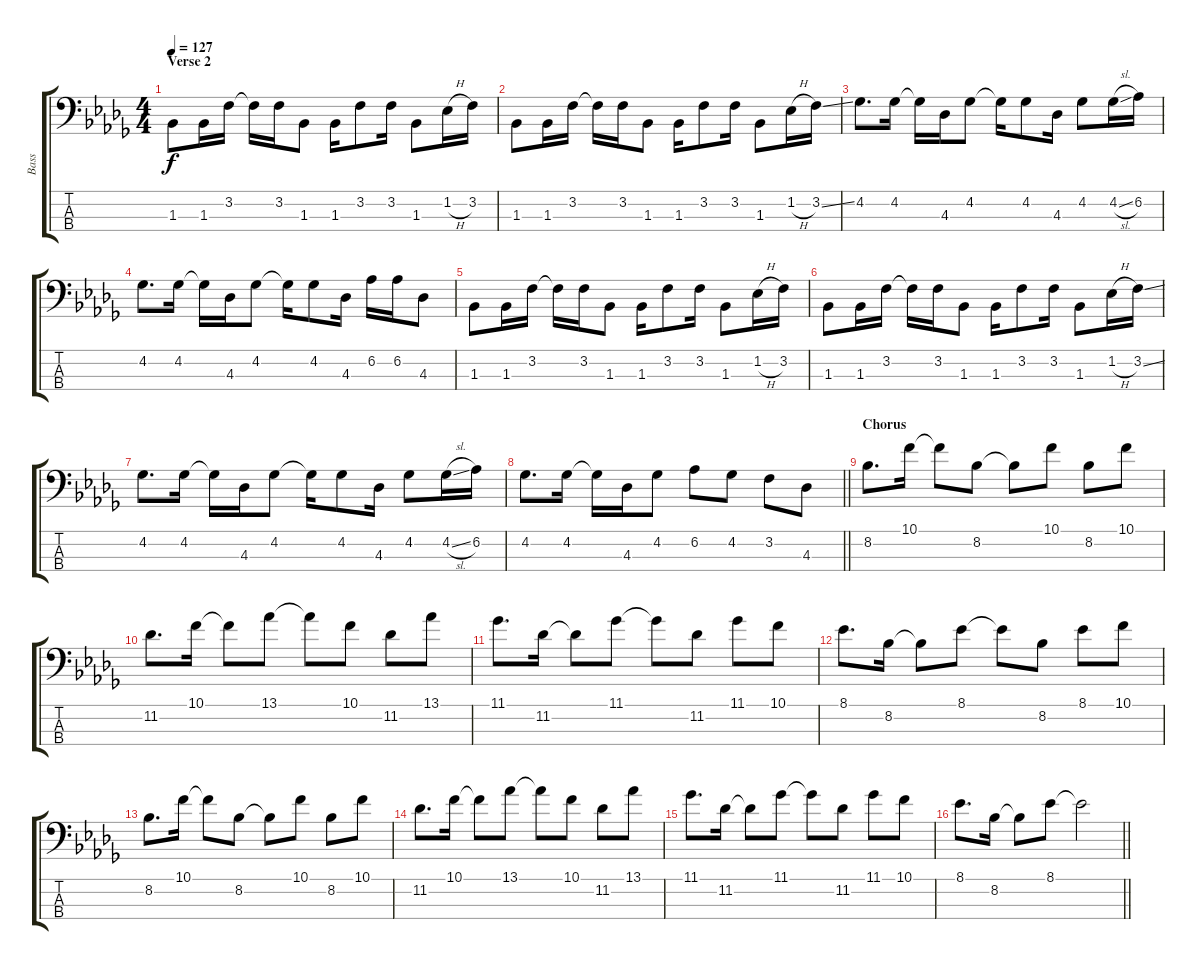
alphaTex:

\track ("Bass" "Bass") {instrument electricbassfinger}
\staff {score tabs}
\tuning (G2 D2 A1 E1) {hide}
\ts (4 4)
\section ("" "Verse 2")
\tempo 127
\clef f4
\ks bbminor
1.3.8{dy f} 1.3.16 3.2.16 3.2{t}.16 3.2.16 1.3.8 1.3.16 3.2.8 3.2.16 1.3.8 1.2{h}.16 3.2.16 |
1.3.8 1.3.16 3.2.16 3.2{t}.16 3.2.16 1.3.8 1.3.16 3.2.8 3.2.16 1.3.8 1.2{h}.16 3.2{ss}.16 |
4.2.8{d} 4.2.16 4.2{t}.16 4.3.16 4.2.8 4.2{t}.16 4.2.8 4.3.16 4.2.8 4.2{sl}.16 6.2.16 |
4.2.8{d} 4.2.16 4.2{t}.16 4.3.16 4.2.8 4.2{t}.16 4.2.8 4.3.16 6.2.16 6.2.16 4.3.8 |
1.3.8 1.3.16 3.2.16 3.2{t}.16 3.2.16 1.3.8 1.3.16 3.2.8 3.2.16 1.3.8 1.2{h}.16 3.2.16 |
1.3.8 1.3.16 3.2.16 3.2{t}.16 3.2.16 1.3.8 1.3.16 3.2.8 3.2.16 1.3.8 1.2{h}.16 3.2{ss}.16 |
4.2.8{d} 4.2.16 4.2{t}.16 4.3.16 4.2.8 4.2{t}.16 4.2.8 4.3.16 4.2.8 4.2{sl}.16 6.2.16 |
\barLineRight lightlight
4.2.8{d} 4.2.16 4.2{t}.16 4.3.16 4.2.8 6.2.8 4.2.8 3.2.8 4.3.8 |
\section ("" "Chorus")
8.2.8{d} 10.1.16 10.1{t}.8 8.2.8 8.2{t}.8 10.1.8 8.2.8 10.1.8 |
11.2.8{d} 10.1.16 10.1{t}.8 13.1.8 13.1{t}.8 10.1.8 11.2.8 13.1.8 |
11.1.8{d} 11.2.16 11.2{t}.8 11.1.8 11.1{t}.8 11.2.8 11.1.8 10.1.8 |
8.1.8{d} 8.2.16 8.2{t}.8 8.1.8 8.1{t}.8 8.2.8 8.1.8 10.1.8 |
8.2.8{d} 10.1.16 10.1{t}.8 8.2.8 8.2{t}.8 10.1.8 8.2.8 10.1.8 |
11.2.8{d} 10.1.16 10.1{t}.8 13.1.8 13.1{t}.8 10.1.8 11.2.8 13.1.8 |
11.1.8{d} 11.2.16 11.2{t}.8 11.1.8 11.1{t}.8 11.2.8 11.1.8 10.1.8 |
\barLineRight lightlight
8.1.8{d} 8.2.16 8.2{t}.8 8.1.8 8.1{t}.2
